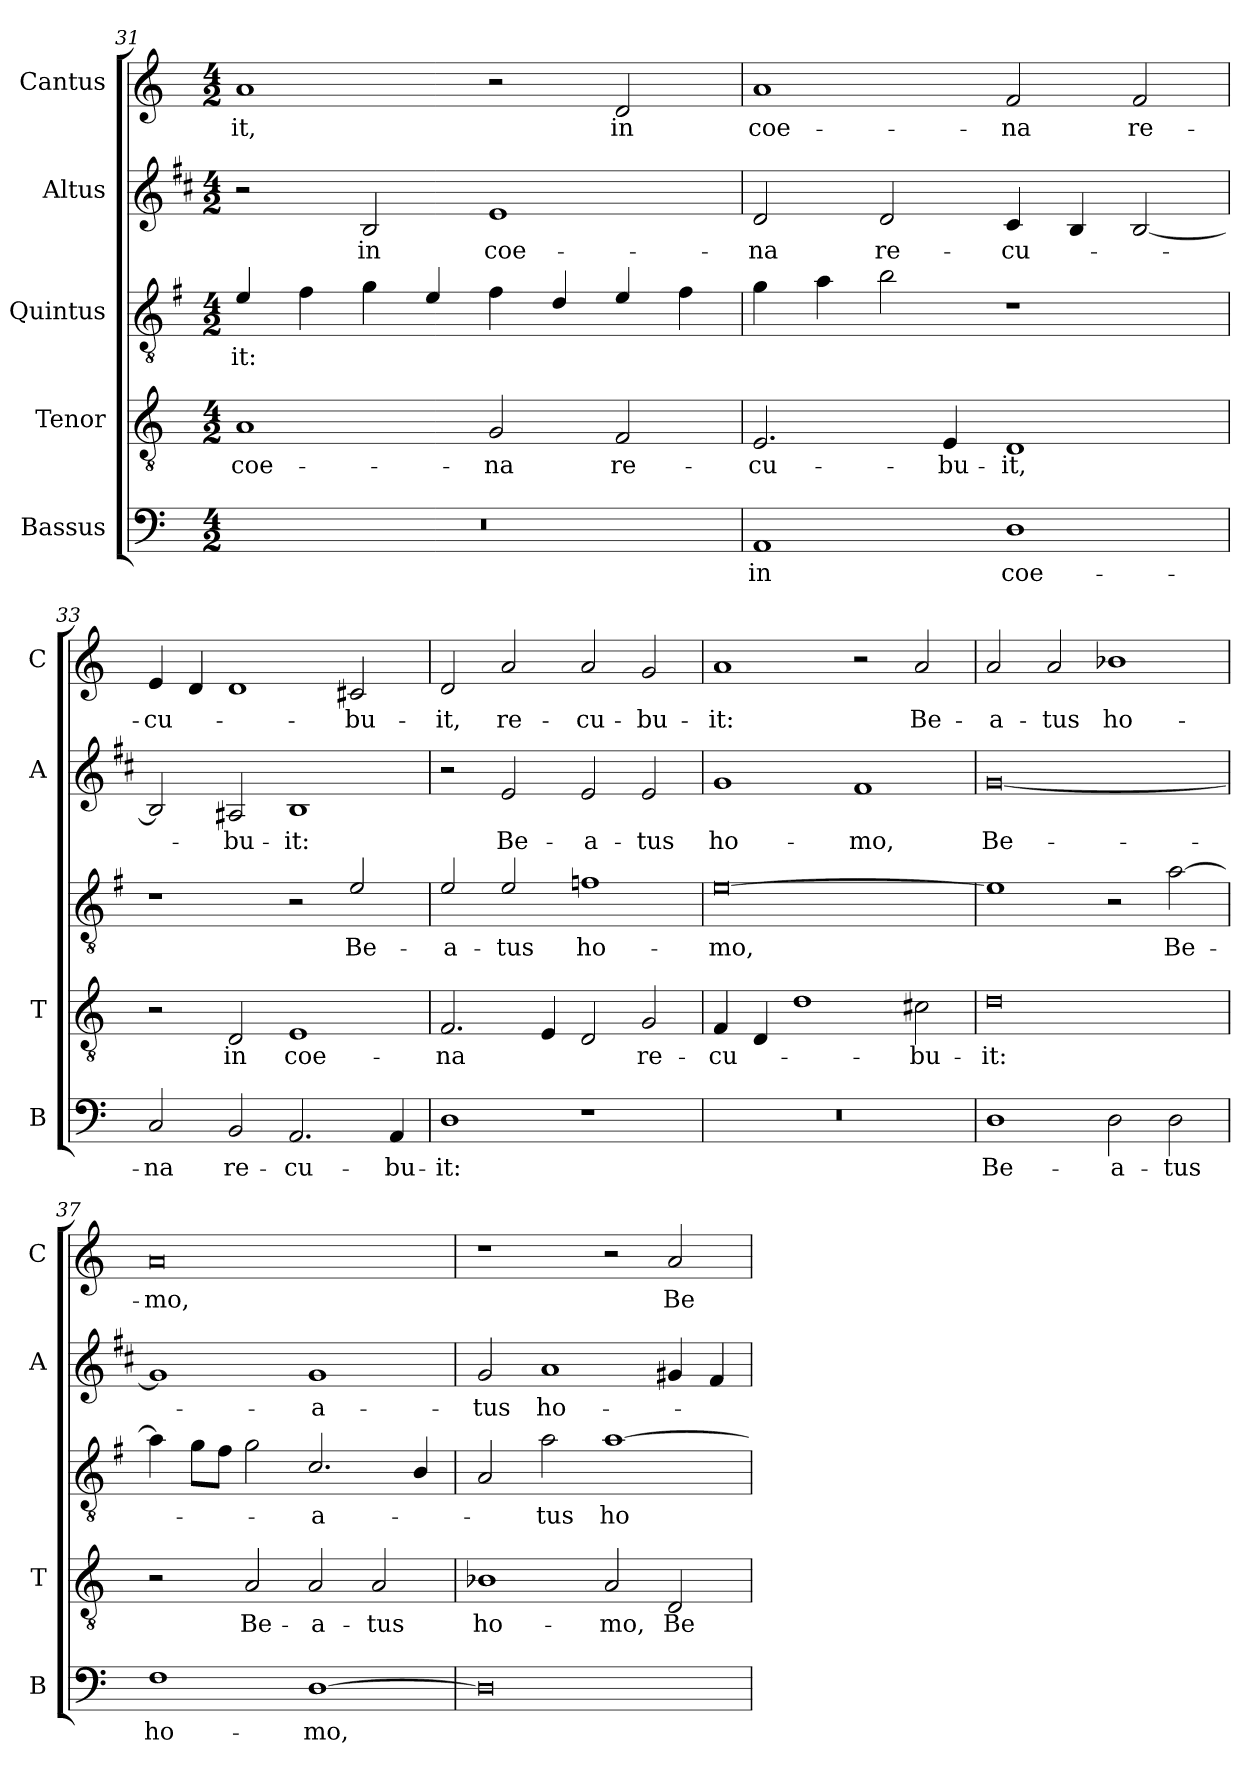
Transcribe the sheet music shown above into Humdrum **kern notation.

**kern	**text	**kern	**text	**kern	**text	**kern	**text	**kern	**text
*part5	*part5	*part4	*part4	*part3	*part3	*part2	*part2	*part1	*part1
*staff5	*staff5	*staff4	*staff4	*staff3	*staff3	*staff2	*staff2	*staff1	*staff1
*I"Bassus	*	*I"Tenor	*	*I"Quintus	*	*I"Altus	*	*I"Cantus	*
*I'B	*	*I'T	*	*	*	*I'A	*	*I'C	*
*clefF4	*	*clefGv2	*	*clefGv2	*	*clefG2	*	*clefG2	*
*	*	*	*	*ITrd4c7	*	*ITrd1c2	*	*	*
*k[]	*	*k[]	*	*k[]	*	*k[]	*	*k[]	*
*C:	*	*C:	*	*C:	*	*C:	*	*C:	*
*M4/2	*	*M4/2	*	*M4/2	*	*M4/2	*	*M4/2	*
=31	=31	=31	=31	=31	=31	=31	=31	=31	=31
!	!	!	!LO:LY:b	!	!LO:LY:b	!	!	!	!LO:LY:b
0r	.	1A	coe-	4A/	-it:	2r	.	1a	-it,
.	.	.	.	4B\	.	.	.	.	.
!	!	!	!	!	!	!	!LO:LY:b	!	!
.	.	.	.	4c\	.	2A/	in	.	.
.	.	.	.	4A/	.	.	.	.	.
!	!	!	!LO:LY:b	!	!	!	!LO:LY:b	!	!
.	.	2G/	-na	4B\	.	1d	coe-	2r	.
.	.	.	.	4G/	.	.	.	.	.
!	!	!	!LO:LY:b	!	!	!	!	!	!LO:LY:b
.	.	2F/	re-	4A/	.	.	.	2d/	in
.	.	.	.	4B\	.	.	.	.	.
=32	=32	=32	=32	=32	=32	=32	=32	=32	=32
!	!LO:LY:b	!	!LO:LY:b	!	!	!	!LO:LY:b	!	!LO:LY:b
1AA	in	2.E/	-cu-	4c\	.	2c/	-na	1a	coe-
.	.	.	.	4d\	.	.	.	.	.
!	!	!	!	!	!	!	!LO:LY:b	!	!
.	.	.	.	2e\	.	2c/	re-	.	.
!	!	!	!LO:LY:b	!	!	!	!	!	!
.	.	4E/	-bu-	.	.	.	.	.	.
!	!LO:LY:b	!	!LO:LY:b	!	!	!	!LO:LY:b	!	!LO:LY:b
1D	coe-	1D	-it,	1r	.	4B/	-cu-	2f/	-na
.	.	.	.	.	.	4A/	.	.	.
!	!	!	!	!	!	!	!	!	!LO:LY:b
.	.	.	.	.	.	[2A/	.	2f/	re-
=33	=33	=33	=33	=33	=33	=33	=33	=33	=33
!	!LO:LY:b	!	!	!	!	!	!	!	!LO:LY:b
2C/	-na	2r	.	1r	.	2A/]	.	4e/	-cu-
.	.	.	.	.	.	.	.	4d/	.
!	!LO:LY:b	!	!LO:LY:b	!	!	!	!LO:LY:b	!	!
2BB/	re-	2D/	in	.	.	2G#X/	-bu-	1d	.
!	!LO:LY:b	!	!LO:LY:b	!	!	!	!LO:LY:b	!	!
2.AA/	-cu-	1E	coe-	2r	.	1A	-it:	.	.
!	!	!	!	!	!LO:LY:b	!	!	!	!LO:LY:b
.	.	.	.	2A/	Be-	.	.	2c#X/	-bu-
!	!LO:LY:b	!	!	!	!	!	!	!	!
4AA/	-bu-	.	.	.	.	.	.	.	.
=34	=34	=34	=34	=34	=34	=34	=34	=34	=34
!	!LO:LY:b	!	!LO:LY:b	!	!LO:LY:b	!	!	!	!LO:LY:b
1D	-it:	2.F/	-na	2A/	-a-	2r	.	2d/	-it,
!	!	!	!	!	!LO:LY:b	!	!LO:LY:b	!	!LO:LY:b
.	.	.	.	2A/	-tus	2d/	Be-	2a/	re-
.	.	4E/	.	.	.	.	.	.	.
!	!	!	!	!	!LO:LY:b	!	!LO:LY:b	!	!LO:LY:b
1r	.	2D/	.	1B-X	ho-	2d/	-a-	2a/	-cu-
!	!	!	!LO:LY:b	!	!	!	!LO:LY:b	!	!LO:LY:b
.	.	2G/	re-	.	.	2d/	-tus	2g/	-bu-
=35	=35	=35	=35	=35	=35	=35	=35	=35	=35
!	!	!	!LO:LY:b	!	!LO:LY:b	!	!LO:LY:b	!	!LO:LY:b
0r	.	4F/	-cu-	[0A	-mo,	1f	ho-	1a	-it:
.	.	4D/	.	.	.	.	.	.	.
.	.	1d	.	.	.	.	.	.	.
!	!	!	!	!	!	!	!LO:LY:b	!	!
.	.	.	.	.	.	1e	-mo,	2r	.
!	!	!	!LO:LY:b	!	!	!	!	!	!LO:LY:b
.	.	2c#X\	-bu-	.	.	.	.	2a/	Be-
!!LO:PB:g=z
=36	=36	=36	=36	=36	=36	=36	=36	=36	=36
!	!LO:LY:b	!	!LO:LY:b	!	!	!	!LO:LY:b	!	!LO:LY:b
1D	Be-	0d	-it:	1A]	.	[0f	Be-	2a/	-a-
!	!	!	!	!	!	!	!	!	!LO:LY:b
.	.	.	.	.	.	.	.	2a/	-tus
!	!LO:LY:b	!	!	!	!	!	!	!	!LO:LY:b
2D\	-a-	.	.	2r	.	.	.	1b-X	ho-
!	!LO:LY:b	!	!	!	!LO:LY:b	!	!	!	!
2D\	-tus	.	.	[2d\	Be-	.	.	.	.
=37	=37	=37	=37	=37	=37	=37	=37	=37	=37
!	!LO:LY:b	!	!	!	!	!	!	!	!LO:LY:b
1F	ho-	2r	.	4d\]	.	1f]	.	0a	-mo,
.	.	.	.	8c\L	.	.	.	.	.
.	.	.	.	8B\J	.	.	.	.	.
!	!	!	!LO:LY:b	!	!	!	!	!	!
.	.	2A/	Be-	2c\	.	.	.	.	.
!	!LO:LY:b	!	!LO:LY:b	!	!LO:LY:b	!	!LO:LY:b	!	!
[1D	-mo,	2A/	-a-	2.F/	-a-	1f	-a-	.	.
!	!	!	!LO:LY:b	!	!	!	!	!	!
.	.	2A/	-tus	.	.	.	.	.	.
.	.	.	.	4E/	.	.	.	.	.
=38	=38	=38	=38	=38	=38	=38	=38	=38	=38
!	!	!	!LO:LY:b	!	!	!	!LO:LY:b	!	!
0D]	.	1B-X	ho-	2D/	.	2f/	-tus	1r	.
!	!	!	!	!	!LO:LY:b	!	!LO:LY:b	!	!
.	.	.	.	2d\	-tus	1g	ho-	.	.
!	!	!	!LO:LY:b	!	!LO:LY:b	!	!	!	!
.	.	2A/	-mo,	[1d	ho-	.	.	2r	.
!	!	!	!LO:LY:b	!	!	!	!	!	!LO:LY:b
.	.	2D/	Be-	.	.	4f#X/	.	2a/	Be-
.	.	.	.	.	.	4e/	.	.	.
=	=	=	=	=	=	=	=	=	=
*-	*-	*-	*-	*-	*-	*-	*-	*-	*-
